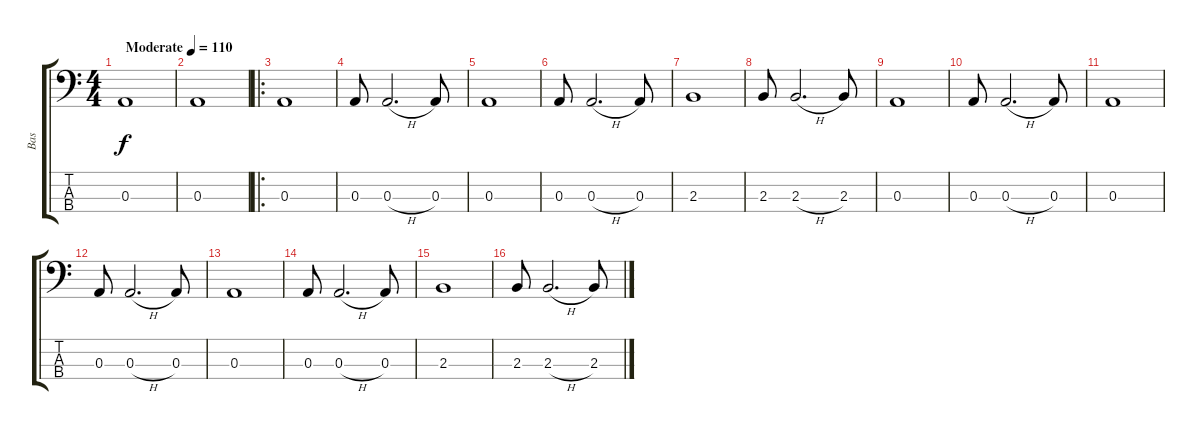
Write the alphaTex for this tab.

\track ("Bas" "Bas") {instrument electricbassfinger}
\staff {score tabs}
\tuning (G2 D2 A1 E1) {hide}
\ts (4 4)
\tempo (110 "Moderate")
\clef f4
\ks c
0.3.1{dy f instrument electricbassfinger} |
0.3.1 |
\ro
0.3.1 |
0.3.8 0.3{h}.2{d} 0.3.8 |
0.3.1 |
0.3.8 0.3{h}.2{d} 0.3.8 |
2.3.1 |
2.3.8 2.3{h}.2{d} 2.3.8 |
0.3.1 |
0.3.8 0.3{h}.2{d} 0.3.8 |
0.3.1 |
0.3.8 0.3{h}.2{d} 0.3.8 |
0.3.1 |
0.3.8 0.3{h}.2{d} 0.3.8 |
2.3.1 |
2.3.8 2.3{h}.2{d} 2.3.8
